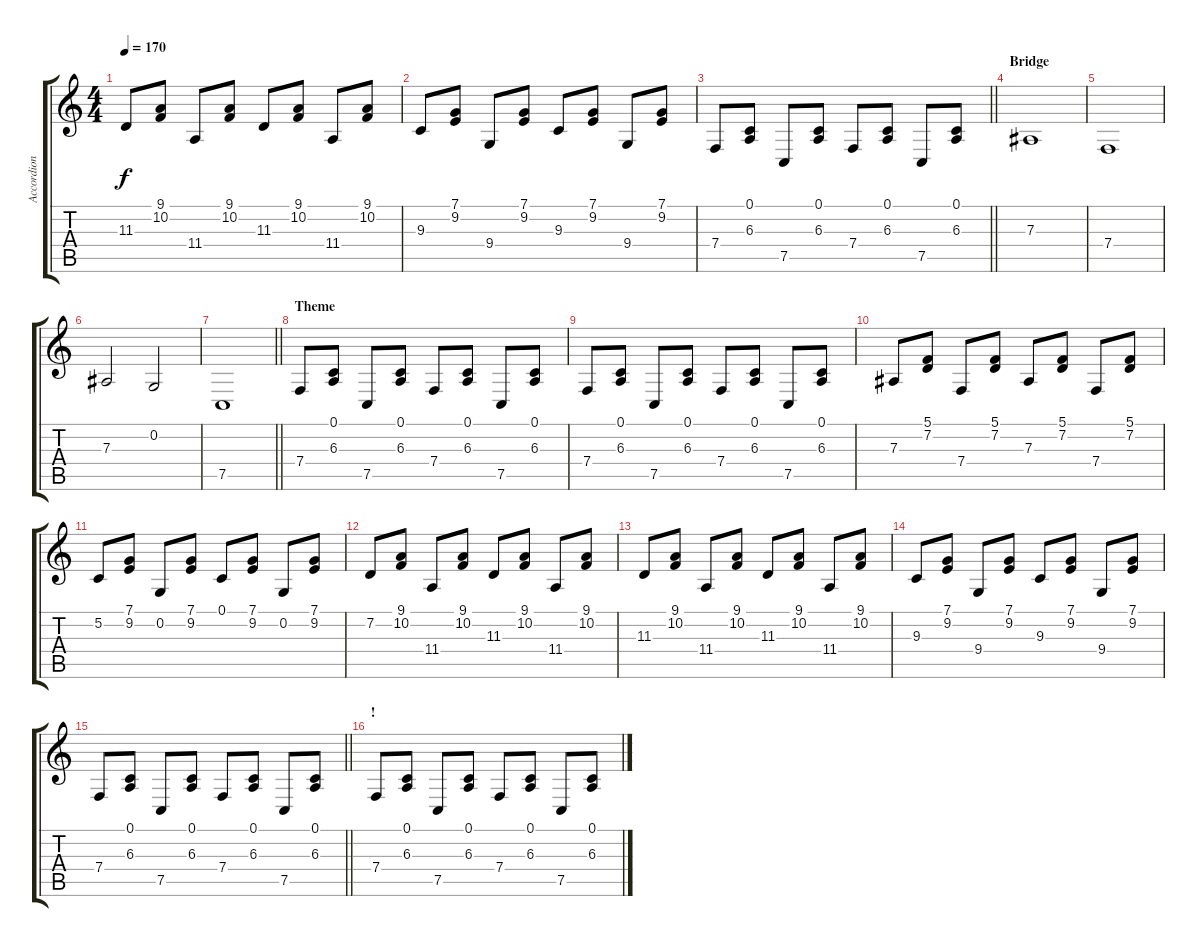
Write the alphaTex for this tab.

\track ("Accordion" "Accordion") {instrument accordion}
\staff {score tabs}
\tuning (C4 G3 Eb3 Bb2 F2 C2) {hide}
\ts (4 4)
\tempo 170
\clef g2
\ks c
11.3.8{dy f} (9.1 10.2).8 11.4.8 (9.1 10.2).8 11.3.8 (9.1 10.2).8 11.4.8 (9.1 10.2).8 |
9.3.8 (7.1 9.2).8 9.4.8 (7.1 9.2).8 9.3.8 (7.1 9.2).8 9.4.8 (7.1 9.2).8 |
\barLineRight lightlight
7.4.8 (0.1 6.3).8 7.5.8 (0.1 6.3).8 7.4.8 (0.1 6.3).8 7.5.8 (0.1 6.3).8 |
\section ("" "Bridge")
7.3.1 |
7.4.1 |
7.3.2 0.2.2 |
\barLineRight lightlight
7.5.1 |
\section ("" "Theme")
7.4.8 (0.1 6.3).8 7.5.8 (0.1 6.3).8 7.4.8 (0.1 6.3).8 7.5.8 (0.1 6.3).8 |
7.4.8 (0.1 6.3).8 7.5.8 (0.1 6.3).8 7.4.8 (0.1 6.3).8 7.5.8 (0.1 6.3).8 |
7.3.8 (5.1 7.2).8 7.4.8 (5.1 7.2).8 7.3.8 (5.1 7.2).8 7.4.8 (5.1 7.2).8 |
5.2.8 (7.1 9.2).8 0.2.8 (7.1 9.2).8 0.1.8 (7.1 9.2).8 0.2.8 (7.1 9.2).8 |
7.2.8 (9.1 10.2).8 11.4.8 (9.1 10.2).8 11.3.8 (9.1 10.2).8 11.4.8 (9.1 10.2).8 |
11.3.8 (9.1 10.2).8 11.4.8 (9.1 10.2).8 11.3.8 (9.1 10.2).8 11.4.8 (9.1 10.2).8 |
9.3.8 (7.1 9.2).8 9.4.8 (7.1 9.2).8 9.3.8 (7.1 9.2).8 9.4.8 (7.1 9.2).8 |
\barLineRight lightlight
7.4.8 (0.1 6.3).8 7.5.8 (0.1 6.3).8 7.4.8 (0.1 6.3).8 7.5.8 (0.1 6.3).8 |
\section ("" "!")
7.4.8 (0.1 6.3).8 7.5.8 (0.1 6.3).8 7.4.8 (0.1 6.3).8 7.5.8 (0.1 6.3).8
